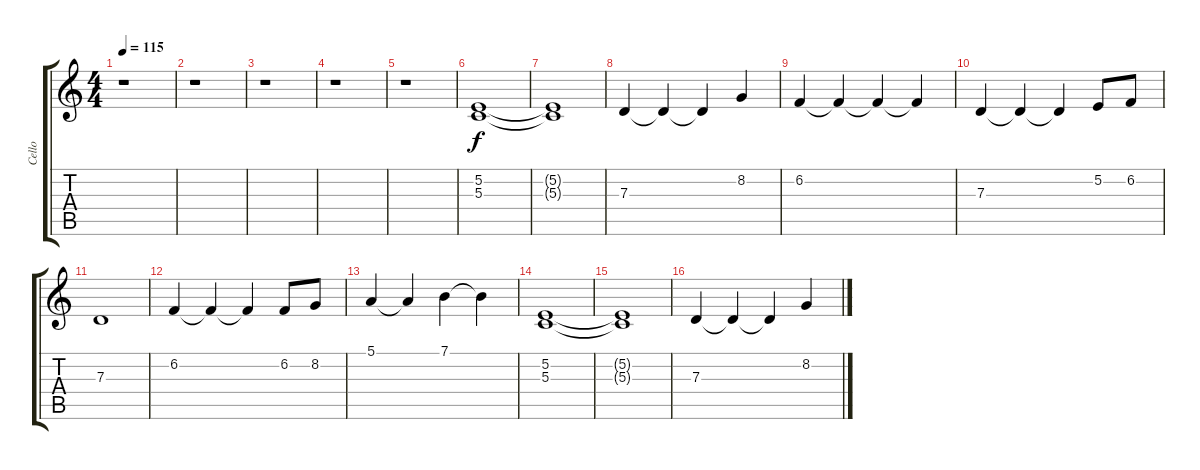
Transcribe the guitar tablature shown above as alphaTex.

\track ("Cello" "Cello") {instrument cello}
\staff {score tabs}
\tuning (E4 B3 G3 D3 A2 E2) {hide}
\ts (4 4)
\tempo 115
\clef g2
\ks c
r.1{dy f} |
r.1 |
r.1 |
r.1 |
r.1 |
(5.2 5.3).1 |
(5.2{t} 5.3{t}).1 |
7.3.4 7.3{t}.4 7.3{t}.4 8.2.4 |
6.2.4 6.2{t}.4 6.2{t}.4 6.2{t}.4 |
7.3.4 7.3{t}.4 7.3{t}.4 5.2.8 6.2.8 |
7.3.1 |
6.2.4 6.2{t}.4 6.2{t}.4 6.2.8 8.2.8 |
5.1.4 5.1{t}.4 7.1.4 7.1{t}.4 |
(5.2 5.3).1 |
(5.2{t} 5.3{t}).1 |
7.3.4 7.3{t}.4 7.3{t}.4 8.2.4
